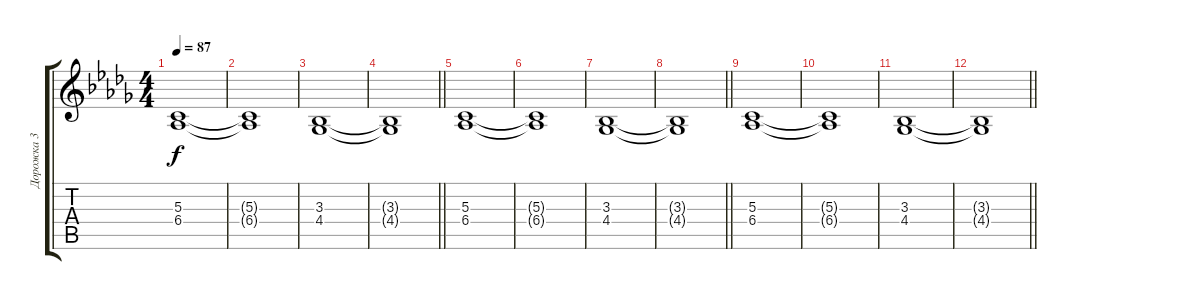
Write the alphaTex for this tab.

\track ("Дорожка 3" "Дорожка 3") {instrument pad8sweep}
\staff {score tabs}
\tuning (E4 B3 G3 D3 A2 E2) {hide}
\ts (4 4)
\tempo 87
\clef g2
\ks bbminor
(5.3 6.4).1{dy f} |
(5.3{t} 6.4{t}).1 |
(3.3 4.4).1 |
\barLineRight lightlight
(3.3{t} 4.4{t}).1 |
(5.3 6.4).1 |
(5.3{t} 6.4{t}).1 |
(3.3 4.4).1 |
\barLineRight lightlight
(3.3{t} 4.4{t}).1 |
(5.3 6.4).1 |
(5.3{t} 6.4{t}).1 |
(3.3 4.4).1 |
\barLineRight lightlight
(3.3{t} 4.4{t}).1
